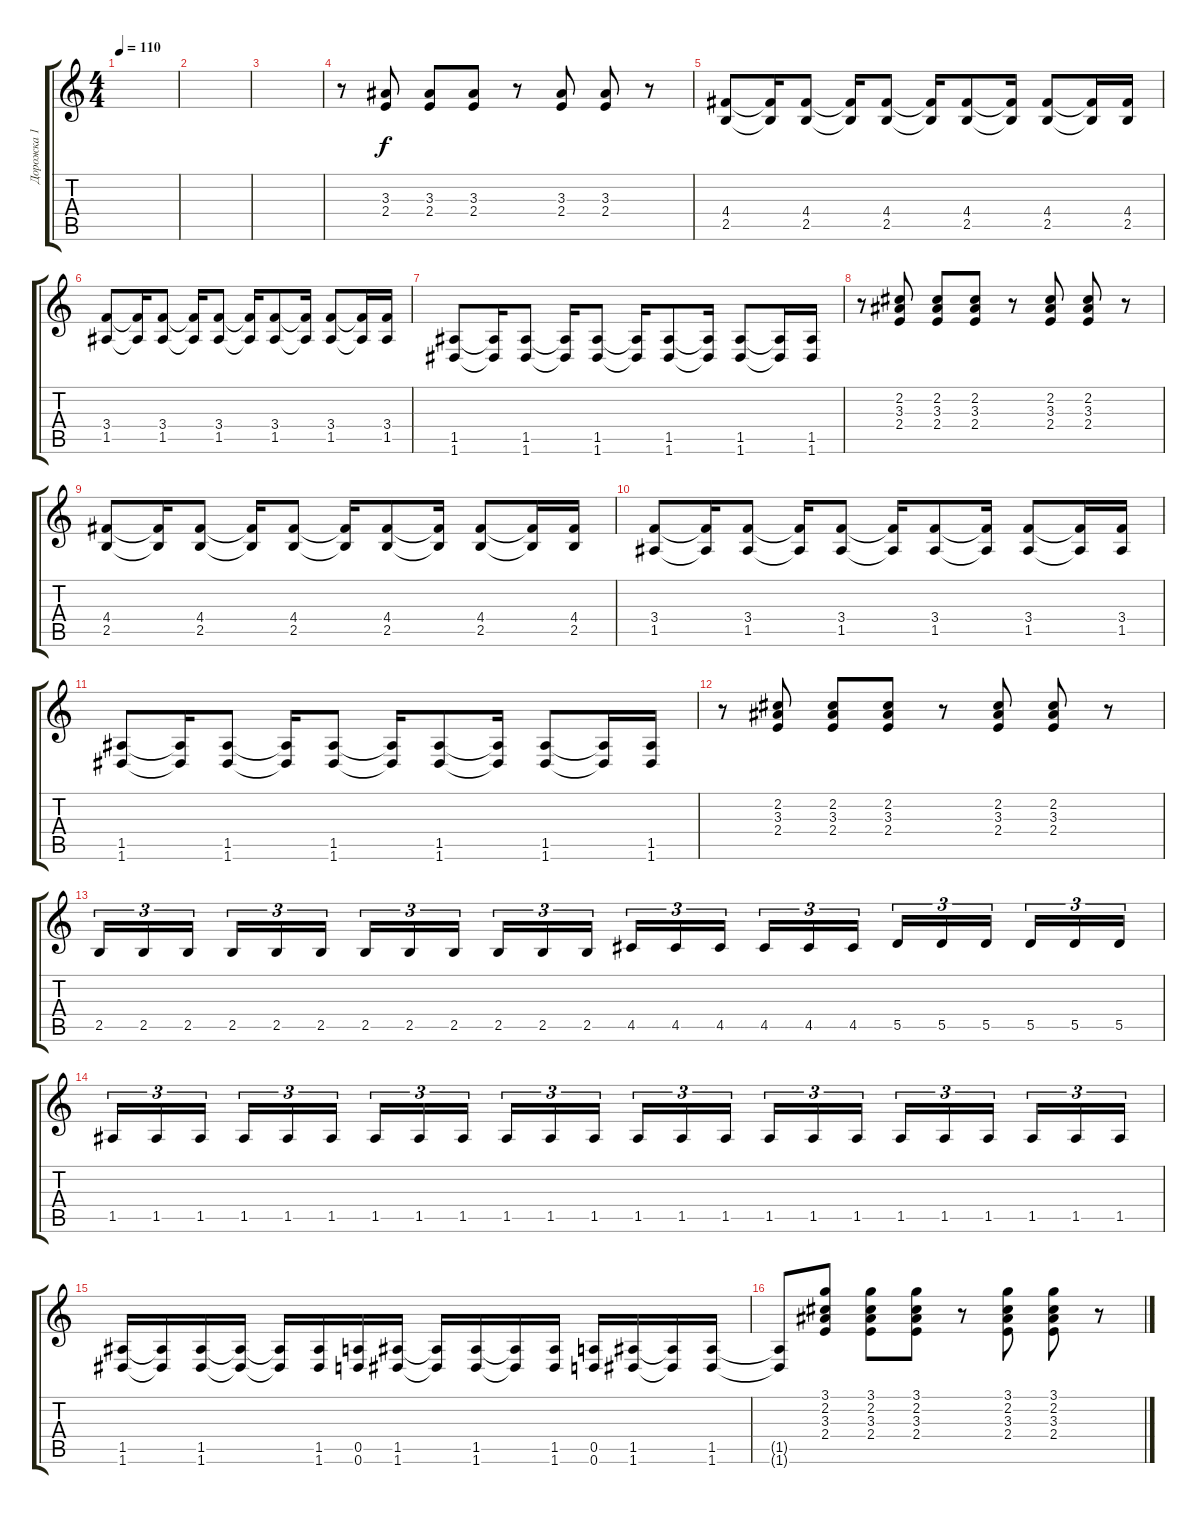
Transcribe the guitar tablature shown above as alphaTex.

\track ("Дорожка 1" "Дорожка 1") {instrument distortionguitar}
\staff {score tabs}
\tuning (E4 B3 G3 D3 A2 D2) {hide}
\ts (4 4)
\tempo 110
\clef g2
\ks c
|
|
|
r.8{instrument distortionguitar} (3.3 2.4).8 (3.3 2.4).8 (3.3 2.4).8 r.8 (3.3 2.4).8 (3.3 2.4).8 r.8 |
(4.4 2.5).8 (4.4{t} 2.5{t}).16 (4.4 2.5).8 (4.4{t} 2.5{t}).16 (4.4 2.5).8 (4.4{t} 2.5{t}).16 (4.4 2.5).8 (4.4{t} 2.5{t}).16 (4.4 2.5).8 (4.4{t} 2.5{t}).16 (4.4 2.5).16 |
(3.4 1.5).8 (3.4{t} 1.5{t}).16 (3.4 1.5).8 (3.4{t} 1.5{t}).16 (3.4 1.5).8 (3.4{t} 1.5{t}).16 (3.4 1.5).8 (3.4{t} 1.5{t}).16 (3.4 1.5).8 (3.4{t} 1.5{t}).16 (3.4 1.5).16 |
(1.5 1.6).8 (1.5{t} 1.6{t}).16 (1.5 1.6).8 (1.5{t} 1.6{t}).16 (1.5 1.6).8 (1.5{t} 1.6{t}).16 (1.5 1.6).8 (1.5{t} 1.6{t}).16 (1.5 1.6).8 (1.5{t} 1.6{t}).16 (1.5 1.6).16 |
r.8 (2.2 3.3 2.4).8 (2.2 3.3 2.4).8 (2.2 3.3 2.4).8 r.8 (2.2 3.3 2.4).8 (2.2 3.3 2.4).8 r.8 |
(4.4 2.5).8 (4.4{t} 2.5{t}).16 (4.4 2.5).8 (4.4{t} 2.5{t}).16 (4.4 2.5).8 (4.4{t} 2.5{t}).16 (4.4 2.5).8 (4.4{t} 2.5{t}).16 (4.4 2.5).8 (4.4{t} 2.5{t}).16 (4.4 2.5).16 |
(3.4 1.5).8 (3.4{t} 1.5{t}).16 (3.4 1.5).8 (3.4{t} 1.5{t}).16 (3.4 1.5).8 (3.4{t} 1.5{t}).16 (3.4 1.5).8 (3.4{t} 1.5{t}).16 (3.4 1.5).8 (3.4{t} 1.5{t}).16 (3.4 1.5).16 |
(1.5 1.6).8 (1.5{t} 1.6{t}).16 (1.5 1.6).8 (1.5{t} 1.6{t}).16 (1.5 1.6).8 (1.5{t} 1.6{t}).16 (1.5 1.6).8 (1.5{t} 1.6{t}).16 (1.5 1.6).8 (1.5{t} 1.6{t}).16 (1.5 1.6).16 |
r.8 (2.2 3.3 2.4).8 (2.2 3.3 2.4).8 (2.2 3.3 2.4).8 r.8 (2.2 3.3 2.4).8 (2.2 3.3 2.4).8 r.8 |
2.5.16{tu (3 2)} 2.5.16{tu (3 2)} 2.5.16{tu (3 2) beam splitsecondary} 2.5.16{tu (3 2)} 2.5.16{tu (3 2)} 2.5.16{tu (3 2)} 2.5.16{tu (3 2)} 2.5.16{tu (3 2)} 2.5.16{tu (3 2) beam splitsecondary} 2.5.16{tu (3 2)} 2.5.16{tu (3 2)} 2.5.16{tu (3 2)} 4.5.16{tu (3 2)} 4.5.16{tu (3 2)} 4.5.16{tu (3 2) beam splitsecondary} 4.5.16{tu (3 2)} 4.5.16{tu (3 2)} 4.5.16{tu (3 2)} 5.5.16{tu (3 2)} 5.5.16{tu (3 2)} 5.5.16{tu (3 2) beam splitsecondary} 5.5.16{tu (3 2)} 5.5.16{tu (3 2)} 5.5.16{tu (3 2)} |
1.5.16{tu (3 2)} 1.5.16{tu (3 2)} 1.5.16{tu (3 2) beam splitsecondary} 1.5.16{tu (3 2)} 1.5.16{tu (3 2)} 1.5.16{tu (3 2)} 1.5.16{tu (3 2)} 1.5.16{tu (3 2)} 1.5.16{tu (3 2) beam splitsecondary} 1.5.16{tu (3 2)} 1.5.16{tu (3 2)} 1.5.16{tu (3 2)} 1.5.16{tu (3 2)} 1.5.16{tu (3 2)} 1.5.16{tu (3 2) beam splitsecondary} 1.5.16{tu (3 2)} 1.5.16{tu (3 2)} 1.5.16{tu (3 2)} 1.5.16{tu (3 2)} 1.5.16{tu (3 2)} 1.5.16{tu (3 2) beam splitsecondary} 1.5.16{tu (3 2)} 1.5.16{tu (3 2)} 1.5.16{tu (3 2)} |
(1.5 1.6).16 (1.5{t} 1.6{t}).16 (1.5 1.6).16 (1.5{t} 1.6{t}).16 (1.5{t} 1.6{t}).16 (1.5 1.6).16 (0.5 0.6).16 (1.5 1.6).16 (1.5{t} 1.6{t}).16 (1.5 1.6).16 (1.5{t} 1.6{t}).16 (1.5 1.6).16 (0.5 0.6).16 (1.5 1.6).16 (1.5{t} 1.6{t}).16 (1.5 1.6).16 |
(1.5{t} 1.6{t}).8 (3.1 2.2 3.3 2.4).8 (3.1 2.2 3.3 2.4).8 (3.1 2.2 3.3 2.4).8 r.8 (3.1 2.2 3.3 2.4).8 (3.1 2.2 3.3 2.4).8 r.8
